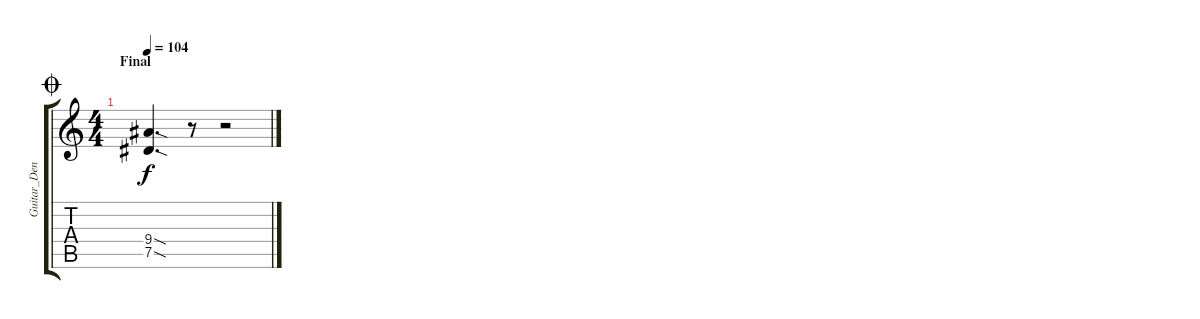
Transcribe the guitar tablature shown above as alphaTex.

\track ("Guitar_DennisStratton" "Guitar_Den") {instrument distortionguitar}
\staff {score tabs}
\tuning (Eb4 Bb3 Gb3 Db3 Ab2 Eb2) {hide}
\ts (4 4)
\section ("" "Final")
\jump coda
\tempo 104
\clef g2
\ks c
(9.4{sod} 7.5{sod}).4{d dy f} r.8 r.2
